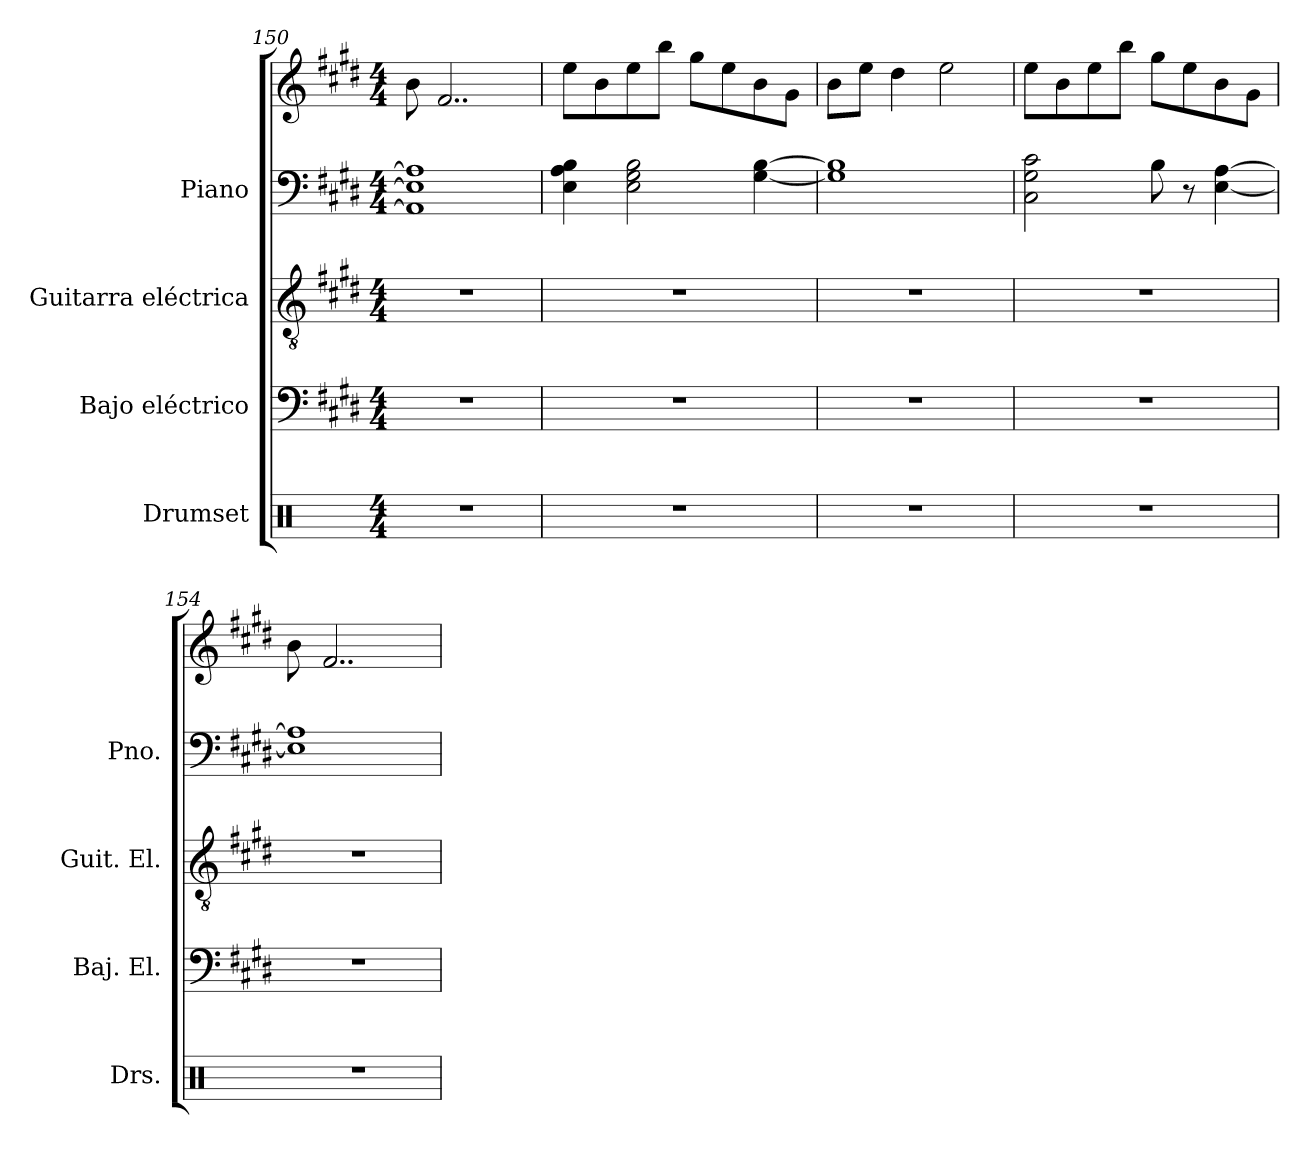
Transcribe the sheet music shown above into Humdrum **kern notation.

**kern	**kern	**kern	**kern	**kern
*part4	*part3	*part2	*part1	*part1
*staff5	*staff4	*staff3	*staff2	*staff1
*I"Drumset	*I"Bajo eléctrico	*I"Guitarra eléctrica	*I"Piano	*
*I'Drs.	*I'Baj. El.	*I'Guit. El.	*I'Pno.	*
!!LO:LB:g=z
*clefX	*clefF4	*clefGv2	*clefF4	*clefG2
*	*ITrd7c12	*	*	*
*k[]	*k[f#c#g#d#]	*k[f#c#g#d#]	*k[f#c#g#d#]	*k[f#c#g#d#]
*M4/4	*M4/4	*M4/4	*M4/4	*M4/4
=150	=150	=150	=150	=150
1r	1r	1r	1AA] 1E] 1A]	8b\
.	.	.	.	2..f#/
=151	=151	=151	=151	=151
1r	1r	1r	4E\ 4A\ 4B\	8ee\L
.	.	.	.	8b\
.	.	.	2E\ 2G#\ 2B\	8ee\
.	.	.	.	8bb\J
.	.	.	.	8gg#\L
.	.	.	.	8ee\
.	.	.	[4G#\ [4B\	8b\
.	.	.	.	8g#\J
=152	=152	=152	=152	=152
1r	1r	1r	1G#] 1B]	8b\L
.	.	.	.	8ee\J
.	.	.	.	4dd#\
.	.	.	.	2ee\
=153	=153	=153	=153	=153
1r	1r	1r	2C#\ 2G#\ 2c#\	8ee\L
.	.	.	.	8b\
.	.	.	.	8ee\
.	.	.	.	8bb\J
.	.	.	8B\	8gg#\L
.	.	.	8r	8ee\
.	.	.	[4E\ [4A\	8b\
.	.	.	.	8g#\J
=154	=154	=154	=154	=154
1r	1r	1r	1E] 1A]	8b\
.	.	.	.	2..f#/
=	=	=	=	=
*-	*-	*-	*-	*-
